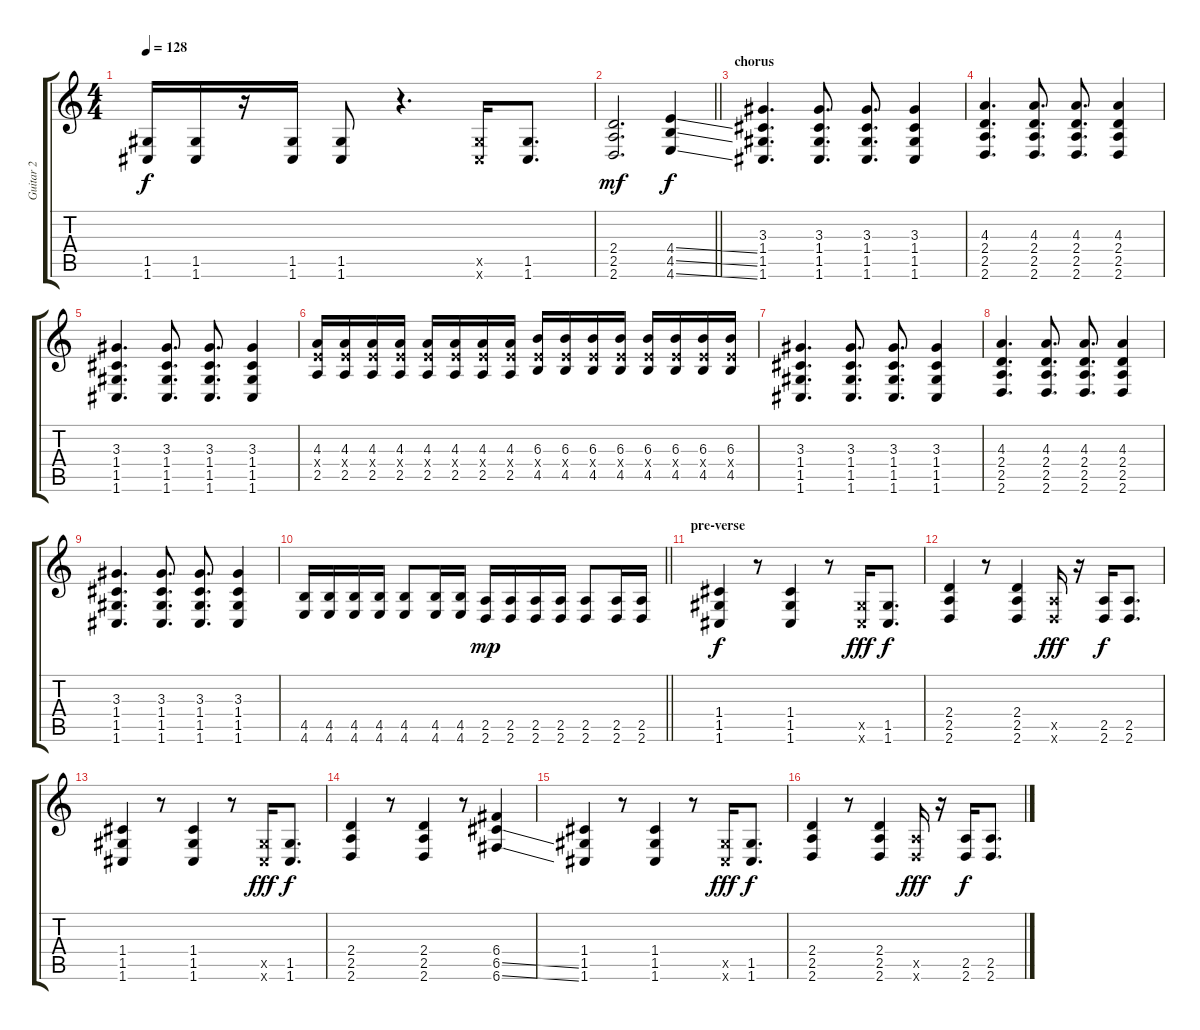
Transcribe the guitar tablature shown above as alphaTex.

\track ("Guitar 2" "Guitar 2") {instrument distortionguitar}
\staff {score tabs}
\tuning (D4 A3 F3 C3 G2 C2) {hide}
\ts (4 4)
\tempo 128
\clef g2
\ks c
(1.5 1.6).16{dy f} (1.5 1.6).16 r.16 (1.5 1.6).16 (1.5 1.6).8 r.4{d} (1.5{x} 1.6{x}).16 (1.5 1.6).8{d} |
\barLineRight lightlight
(2.4 2.5 2.6).2{d dy mf} (4.4{ss} 4.5{ss} 4.6{ss}).4{dy f} |
\section ("" "chorus")
(3.3 1.4 1.5 1.6).4{d} (3.3 1.4 1.5 1.6).8{d} (3.3 1.4 1.5 1.6).8{d} (3.3 1.4 1.5 1.6).4 |
(4.3 2.4 2.5 2.6).4{d} (4.3 2.4 2.5 2.6).8{d} (4.3 2.4 2.5 2.6).8{d} (4.3 2.4 2.5 2.6).4 |
(3.3 1.4 1.5 1.6).4{d} (3.3 1.4 1.5 1.6).8{d} (3.3 1.4 1.5 1.6).8{d} (3.3 1.4 1.5 1.6).4 |
(4.3 4.4{x} 2.5).16 (4.3 4.4{x} 2.5).16 (4.3 4.4{x} 2.5).16 (4.3 4.4{x} 2.5).16 (4.3 4.4{x} 2.5).16 (4.3 4.4{x} 2.5).16 (4.3 4.4{x} 2.5).16 (4.3 4.4{x} 2.5).16 (6.3 4.4{x} 4.5).16 (6.3 4.4{x} 4.5).16 (6.3 4.4{x} 4.5).16 (6.3 4.4{x} 4.5).16 (6.3 4.4{x} 4.5).16 (6.3 4.4{x} 4.5).16 (6.3 4.4{x} 4.5).16 (6.3 4.4{x} 4.5).16 |
(3.3 1.4 1.5 1.6).4{d} (3.3 1.4 1.5 1.6).8{d} (3.3 1.4 1.5 1.6).8{d} (3.3 1.4 1.5 1.6).4 |
(4.3 2.4 2.5 2.6).4{d} (4.3 2.4 2.5 2.6).8{d} (4.3 2.4 2.5 2.6).8{d} (4.3 2.4 2.5 2.6).4 |
(3.3 1.4 1.5 1.6).4{d} (3.3 1.4 1.5 1.6).8{d} (3.3 1.4 1.5 1.6).8{d} (3.3 1.4 1.5 1.6).4 |
\barLineRight lightlight
(4.5 4.6).16 (4.5 4.6).16 (4.5 4.6).16 (4.5 4.6).16 (4.5 4.6).8 (4.5 4.6).16 (4.5 4.6).16 (2.5 2.6).16{dy mp} (2.5 2.6).16 (2.5 2.6).16 (2.5 2.6).16 (2.5 2.6).8 (2.5 2.6).16 (2.5 2.6).16 |
\section ("" "pre-verse")
(1.4 1.5 1.6).4{dy f} r.8 (1.4 1.5 1.6).4 r.8 (1.5{x} 1.6{x}).16{dy fff} (1.5 1.6).8{d dy f} |
(2.4 2.5 2.6).4 r.8 (2.4 2.5 2.6).4 (2.5{x} 2.6{x}).16{dy fff} r.16 (2.5 2.6).16{dy f} (2.5 2.6).8{d} |
(1.4 1.5 1.6).4 r.8 (1.4 1.5 1.6).4 r.8 (1.5{x} 1.6{x}).16{dy fff} (1.5 1.6).8{d dy f} |
(2.4 2.5 2.6).4 r.8 (2.4 2.5 2.6).4 r.8 (6.4 6.5{ss} 6.6{ss}).4 |
(1.4 1.5 1.6).4 r.8 (1.4 1.5 1.6).4 r.8 (1.5{x} 1.6{x}).16{dy fff} (1.5 1.6).8{d dy f} |
(2.4 2.5 2.6).4 r.8 (2.4 2.5 2.6).4 (2.5{x} 2.6{x}).16{dy fff} r.16 (2.5 2.6).16{dy f} (2.5 2.6).8{d}
